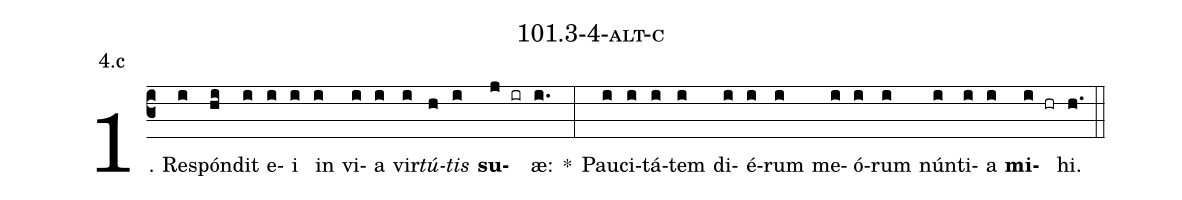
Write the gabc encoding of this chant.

name: 101.3-4-alt-c;
annotation: 4.c;
%%
(c3)1. Re(i)spón(hi)dit(i) e(i)i(i) in(i) vi(i)a(i) vir(i)<i>tú</i>(h)<i>tis</i>(i) <b>su</b>(j ir)æ:(i.) *(:) Pau(i)ci(i)tá(i)tem(i) di(i)é(i)rum(i) me(i)ó(i)rum(i) nún(i)ti(i)a(i) <b>mi</b>(i hr)hi.(h.) (::)


%E(i) u(i) o(i) u(i) a(i) e.(h.) (::)
